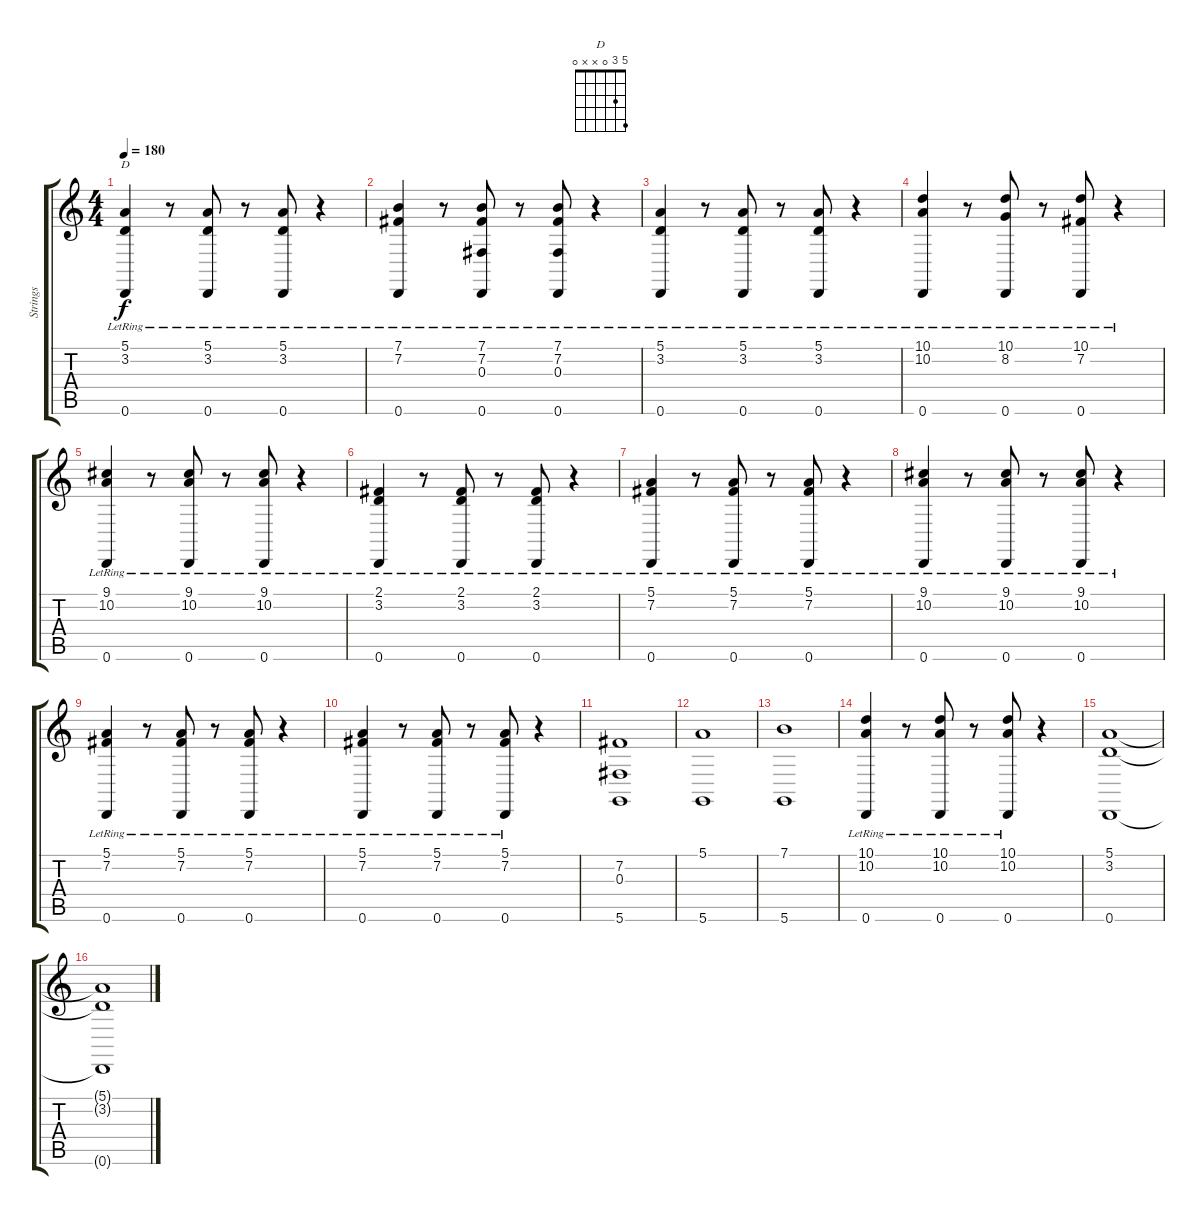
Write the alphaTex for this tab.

\track ("Strings" "Strings") {instrument stringensemble1}
\staff {score tabs}
\tuning (E4 B3 Gb3 D3 A2 D2) {hide}
\chord ("D" 5 3 0 x x 0)
\ts (4 4)
\tempo 180
\clef g2
\ks c
(5.1 3.2{lr} 0.6{lr}).4{ch "D" dy f} r.8 (5.1 3.2{lr} 0.6{lr}).8 r.8 (5.1 3.2{lr} 0.6{lr}).8 r.4 |
(7.1 7.2{lr} 0.6{lr}).4 r.8 (7.1 7.2{lr} 0.3{lr} 0.6{lr}).8 r.8 (7.1 7.2{lr} 0.3{lr} 0.6{lr}).8 r.4 |
(5.1 3.2{lr} 0.6{lr}).4 r.8 (5.1 3.2{lr} 0.6{lr}).8 r.8 (5.1 3.2{lr} 0.6{lr}).8 r.4 |
(10.1 10.2{lr} 0.6{lr}).4 r.8 (10.1 8.2{lr} 0.6{lr}).8 r.8 (10.1 7.2{lr} 0.6{lr}).8 r.4 |
(9.1 10.2{lr} 0.6{lr}).4 r.8 (9.1 10.2{lr} 0.6{lr}).8 r.8 (9.1 10.2{lr} 0.6{lr}).8 r.4 |
(2.1 3.2{lr} 0.6{lr}).4 r.8 (2.1 3.2{lr} 0.6{lr}).8 r.8 (2.1 3.2{lr} 0.6{lr}).8 r.4 |
(5.1 7.2{lr} 0.6{lr}).4 r.8 (5.1 7.2{lr} 0.6{lr}).8 r.8 (5.1 7.2{lr} 0.6{lr}).8 r.4 |
(9.1 10.2{lr} 0.6{lr}).4 r.8 (9.1 10.2{lr} 0.6{lr}).8 r.8 (9.1 10.2{lr} 0.6{lr}).8 r.4 |
(5.1 7.2{lr} 0.6{lr}).4 r.8 (5.1 7.2{lr} 0.6{lr}).8 r.8 (5.1 7.2{lr} 0.6{lr}).8 r.4 |
(5.1 7.2{lr} 0.6{lr}).4 r.8 (5.1 7.2{lr} 0.6{lr}).8 r.8 (5.1 7.2{lr} 0.6{lr}).8 r.4 |
(7.2 0.3 5.6).1 |
(5.1 5.6).1 |
(7.1 5.6).1 |
(10.1 10.2{lr} 0.6{lr}).4 r.8 (10.1 10.2{lr} 0.6{lr}).8 r.8 (10.1 10.2{lr} 0.6{lr}).8 r.4 |
(5.1 3.2 0.6).1 |
(5.1{t} 3.2{t} 0.6{t}).1
